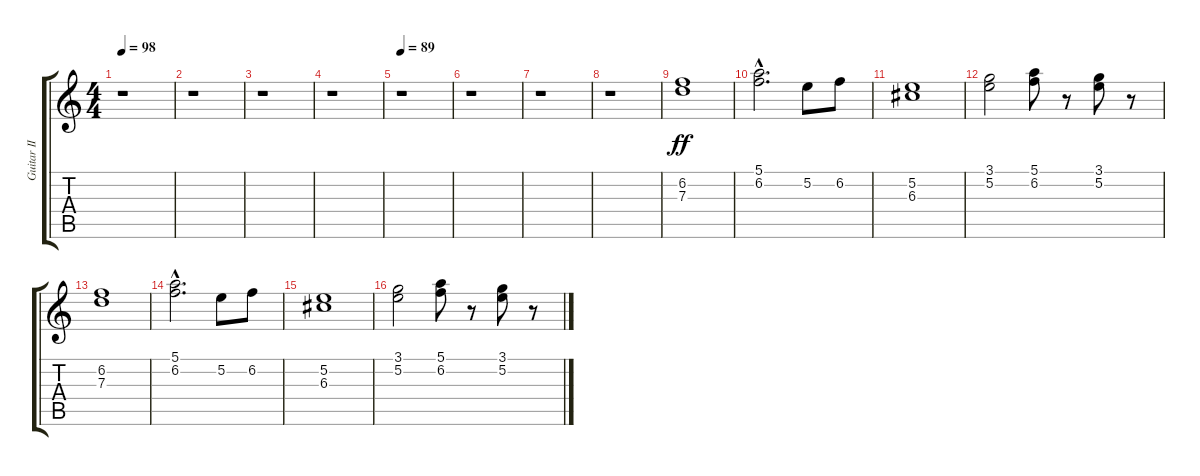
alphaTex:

\track ("Guitar II" "Guitar II") {instrument acousticguitarnylon}
\staff {score tabs}
\tuning (E4 B3 G3 D3 A2 E2) {hide}
\ts (4 4)
\tempo 98
\clef g2
\ks c
r.1{dy ff instrument acousticguitarnylon} |
r.1 |
r.1 |
r.1 |
\tempo 89
r.1 |
r.1 |
r.1 |
r.1 |
(6.2 7.3).1 |
(5.1{hac} 6.2{hac}).2{d} 5.2.8 6.2.8 |
(5.2 6.3).1 |
(3.1 5.2).2 (5.1 6.2).8 r.8 (3.1 5.2).8 r.8 |
(6.2 7.3).1 |
(5.1{hac} 6.2{hac}).2{d} 5.2.8 6.2.8 |
(5.2 6.3).1 |
(3.1 5.2).2 (5.1 6.2).8 r.8 (3.1 5.2).8 r.8
